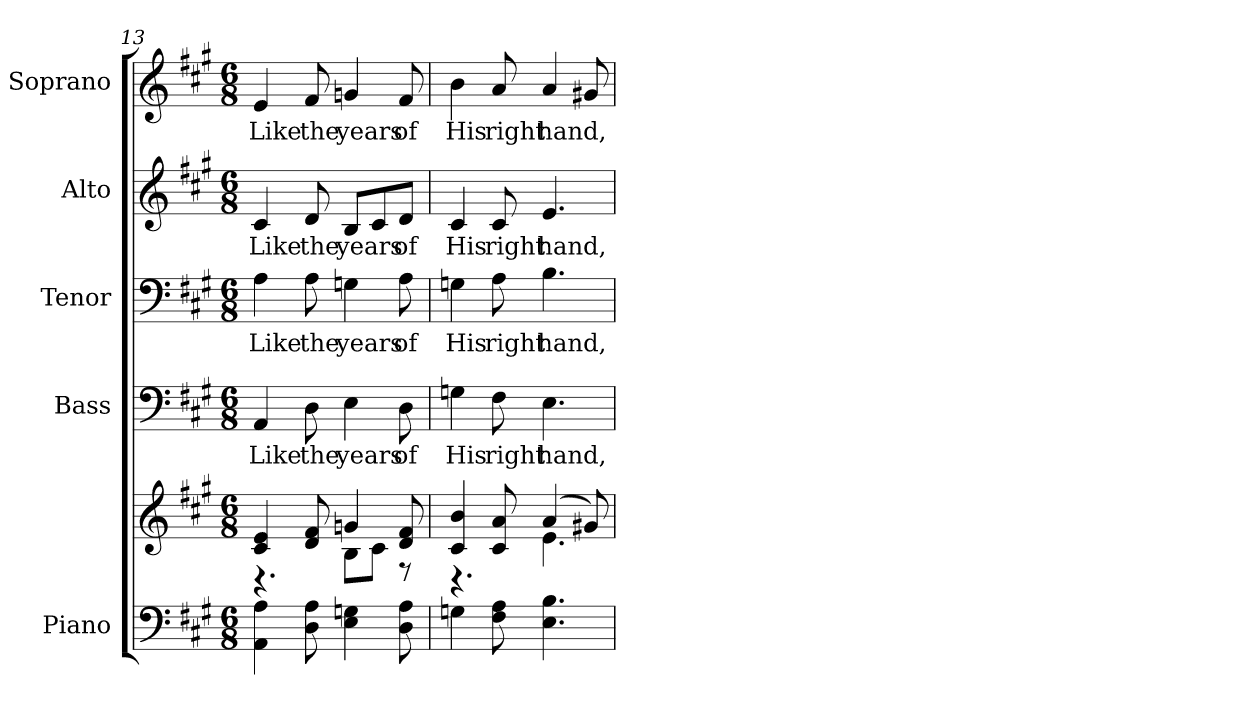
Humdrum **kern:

**kern	**kern	**kern	**text	**kern	**text	**kern	**text	**kern	**text
*part5	*part5	*part4	*part4	*part3	*part3	*part2	*part2	*part1	*part1
*staff6	*staff5	*staff4	*staff4	*staff3	*staff3	*staff2	*staff2	*staff1	*staff1
*I"Piano	*	*I"Bass	*	*I"Tenor	*	*I"Alto	*	*I"Soprano	*
*I'Pno.	*	*I'B.	*	*I'T.	*	*I'A.	*	*I'S.	*
!!LO:LB:g=z
*clefF4	*clefG2	*clefF4	*	*clefF4	*	*clefG2	*	*clefG2	*
*k[f#c#g#]	*k[f#c#g#]	*k[f#c#g#]	*	*k[f#c#g#]	*	*k[f#c#g#]	*	*k[f#c#g#]	*
*A:	*A:	*A:	*	*A:	*	*A:	*	*A:	*
*M6/8	*M6/8	*M6/8	*	*M6/8	*	*M6/8	*	*M6/8	*
=13	=13	=13	=13	=13	=13	=13	=13	=13	=13
*	*^	*	*	*	*	*	*	*	*
!	!	!	!	!LO:LY:b:color=#000000	!	!	!	!	!	!
!	!	!	!	!	!	!LO:LY:b:color=#000000	!	!	!	!
!	!	!	!	!	!	!	!	!LO:LY:b:color=#000000	!	!
!	!	!	!	!	!	!	!	!	!	!LO:LY:b:color=#000000
4AAi\ 4Ai	4c#i/ 4ei	4.r	4AAi/	Like	4Ai\	Like	4c#i/	Like	4ei/	Like
!	!	!	!	!LO:LY:b:color=#000000	!	!	!	!	!	!
!	!	!	!	!	!	!LO:LY:b:color=#000000	!	!	!	!
!	!	!	!	!	!	!	!	!LO:LY:b:color=#000000	!	!
!	!	!	!	!	!	!	!	!	!	!LO:LY:b:color=#000000
8Di\ 8Ai	8di/ 8f#i	.	8Di\	the	8Ai\	the	8di/	the	8f#i/	the
!	!	!	!	!LO:LY:b:color=#000000	!	!	!	!	!	!
!	!	!	!	!	!	!LO:LY:b:color=#000000	!	!	!	!
!	!	!	!	!	!	!	!	!LO:LY:b:color=#000000	!	!
!	!	!	!	!	!	!	!	!	!	!LO:LY:b:color=#000000
4Ei\ 4Gni	4gni/	8Bi\L	4Ei\	years	4Gni\	years	8Bi/L	years	4gni/	years
.	.	8c#i\J	.	.	.	.	8c#i/	.	.	.
!	!	!	!	!LO:LY:b:color=#000000	!	!	!	!	!	!
!	!	!	!	!	!	!LO:LY:b:color=#000000	!	!	!	!
!	!	!	!	!	!	!	!	!LO:LY:b:color=#000000	!	!
!	!	!	!	!	!	!	!	!	!	!LO:LY:b:color=#000000
8Di\ 8Ai	8di/ 8f#i	8r	8Di\	of	8Ai\	of	8di/J	of	8f#i/	of
=14	=14	=14	=14	=14	=14	=14	=14	=14	=14	=14
!	!	!	!	!LO:LY:b:color=#000000	!	!	!	!	!	!
!	!	!	!	!	!	!LO:LY:b:color=#000000	!	!	!	!
!	!	!	!	!	!	!	!	!LO:LY:b:color=#000000	!	!
!	!	!	!	!	!	!	!	!	!	!LO:LY:b:color=#000000
4Gni\	4c#i/ 4bi	4.r	4Gni\	His	4Gni\	His	4c#i/	His	4bi\	His
!	!	!	!	!LO:LY:b:color=#000000	!	!	!	!	!	!
!	!	!	!	!	!	!LO:LY:b:color=#000000	!	!	!	!
!	!	!	!	!	!	!	!	!LO:LY:b:color=#000000	!	!
!	!	!	!	!	!	!	!	!	!	!LO:LY:b:color=#000000
8F#i\ 8Ai	8c#i/ 8ai	.	8F#i\	right	8Ai\	right	8c#i/	right	8ai/	right
!	!	!	!	!LO:LY:b:color=#000000	!	!	!	!	!	!
!	!	!	!	!	!	!LO:LY:b:color=#000000	!	!	!	!
!	!	!	!	!	!	!	!	!LO:LY:b:color=#000000	!	!
!	!	!	!	!	!	!	!	!	!	!LO:LY:b:color=#000000
4.Ei\ 4.Bi	(4ai/	4.ei\	4.Ei\	hand,	4.Bi\	hand,	4.ei/	hand,	4ai/	hand,
.	8g#Xi/)	.	.	.	.	.	.	.	8g#Xi/	.
*	*v	*v	*	*	*	*	*	*	*	*
=	=	=	=	=	=	=	=	=	=
*-	*-	*-	*-	*-	*-	*-	*-	*-	*-
